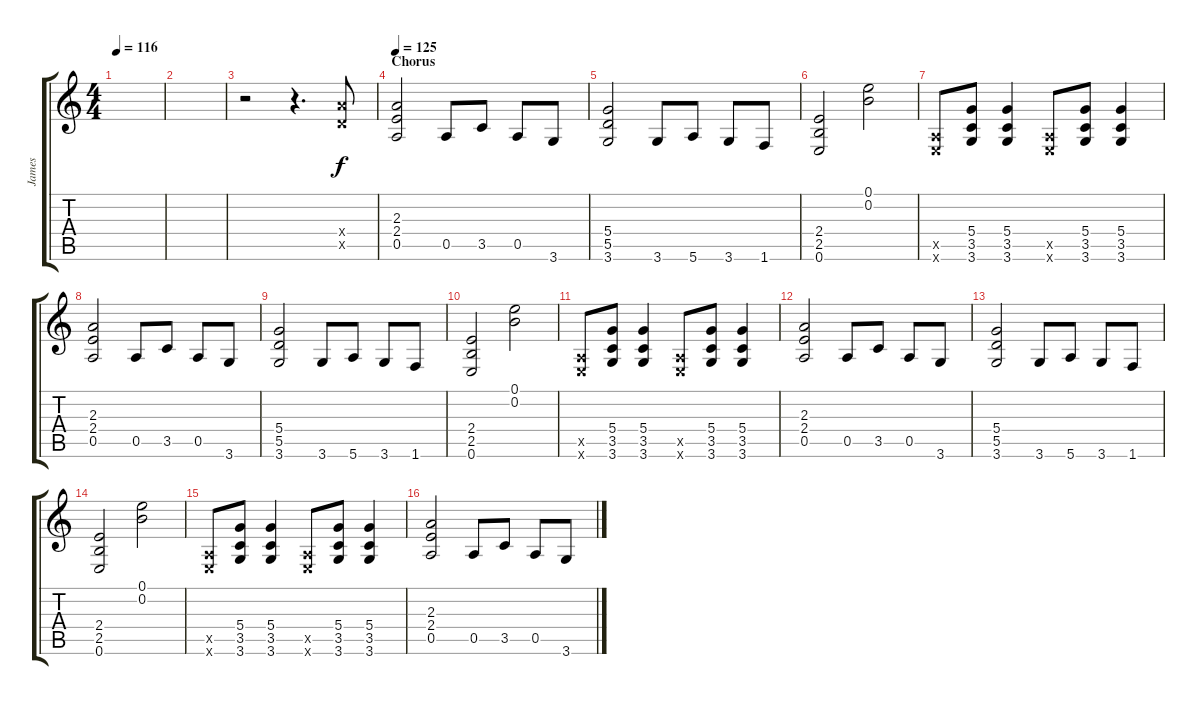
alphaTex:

\track ("James" "James") {instrument distortionguitar}
\staff {score tabs}
\tuning (E4 B3 G3 D3 A2 E2) {hide}
\ts (4 4)
\tempo 116
\clef g2
\ks c
|
|
r.2 r.4{d} (7.4{x} 5.5{x}).8 |
\section ("" "Chorus")
\tempo 125
(2.3 2.4 0.5).2 0.5.8 3.5.8 0.5.8 3.6.8 |
(5.4 5.5 3.6).2 3.6.8 5.6.8 3.6.8 1.6.8 |
(2.4 2.5 0.6).2 (0.1 0.2).2 |
(0.5{x} 0.6{x}).8 (5.4 3.5 3.6).8 (5.4 3.5 3.6).4 (0.5{x} 0.6{x}).8 (5.4 3.5 3.6).8 (5.4 3.5 3.6).4 |
(2.3 2.4 0.5).2 0.5.8 3.5.8 0.5.8 3.6.8 |
(5.4 5.5 3.6).2 3.6.8 5.6.8 3.6.8 1.6.8 |
(2.4 2.5 0.6).2 (0.1 0.2).2 |
(0.5{x} 0.6{x}).8 (5.4 3.5 3.6).8 (5.4 3.5 3.6).4 (0.5{x} 0.6{x}).8 (5.4 3.5 3.6).8 (5.4 3.5 3.6).4 |
(2.3 2.4 0.5).2 0.5.8 3.5.8 0.5.8 3.6.8 |
(5.4 5.5 3.6).2 3.6.8 5.6.8 3.6.8 1.6.8 |
(2.4 2.5 0.6).2 (0.1 0.2).2 |
(0.5{x} 0.6{x}).8 (5.4 3.5 3.6).8 (5.4 3.5 3.6).4 (0.5{x} 0.6{x}).8 (5.4 3.5 3.6).8 (5.4 3.5 3.6).4 |
(2.3 2.4 0.5).2 0.5.8 3.5.8 0.5.8 3.6.8
